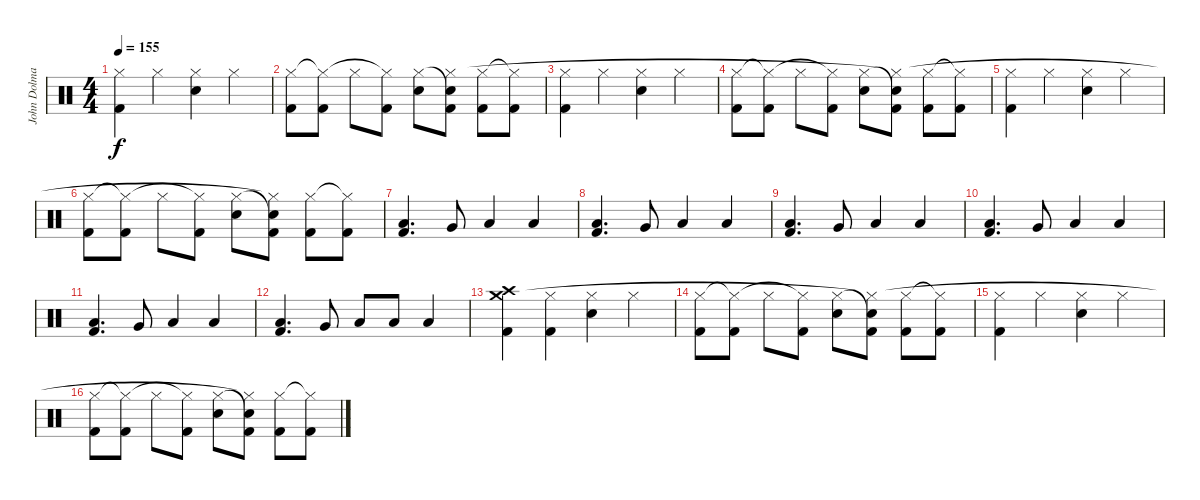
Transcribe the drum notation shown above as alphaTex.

\track ("John Dolmayan Drums" "John Dolma") {instrument percussion}
\staff {score}
\articulation defaults
\ts (4 4)
\tempo 155
\clef neutral
\ks c
("Kick (hit) 2" "Hi-Hat (closed)").4{dy f} "Hi-Hat (closed)".4 ("Electric Snare (hit)" "Hi-Hat (closed)").4 "Hi-Hat (closed)".4 |
("Kick (hit) 2" "Hi-Hat (closed)").8 ("Kick (hit) 2" "Hi-Hat (closed)"{t}).8 "Hi-Hat (closed)".8 ("Kick (hit) 2" "Hi-Hat (closed)"{t}).8 ("Electric Snare (hit)" "Hi-Hat (closed)").8 ("Kick (hit) 2" "Electric Snare (hit)"{t} "Hi-Hat (closed)"{t}).8 ("Kick (hit) 2" "Hi-Hat (closed)").8 ("Kick (hit) 2" "Hi-Hat (closed)"{t}).8 |
("Kick (hit) 2" "Hi-Hat (closed)").4 "Hi-Hat (closed)".4 ("Electric Snare (hit)" "Hi-Hat (closed)").4 "Hi-Hat (closed)".4 |
("Kick (hit) 2" "Hi-Hat (closed)").8 ("Kick (hit) 2" "Hi-Hat (closed)"{t}).8 "Hi-Hat (closed)".8 ("Kick (hit) 2" "Hi-Hat (closed)"{t}).8 ("Electric Snare (hit)" "Hi-Hat (closed)").8 ("Kick (hit) 2" "Electric Snare (hit)"{t} "Hi-Hat (closed)"{t}).8 ("Kick (hit) 2" "Hi-Hat (closed)").8 ("Kick (hit) 2" "Hi-Hat (closed)"{t}).8 |
("Kick (hit) 2" "Hi-Hat (closed)").4 "Hi-Hat (closed)".4 ("Electric Snare (hit)" "Hi-Hat (closed)").4 "Hi-Hat (closed)".4 |
("Kick (hit) 2" "Hi-Hat (closed)").8 ("Kick (hit) 2" "Hi-Hat (closed)"{t}).8 "Hi-Hat (closed)".8 ("Kick (hit) 2" "Hi-Hat (closed)"{t}).8 ("Electric Snare (hit)" "Hi-Hat (closed)").8 ("Kick (hit) 2" "Electric Snare (hit)"{t} "Hi-Hat (closed)"{t}).8 ("Kick (hit) 2" "Hi-Hat (closed)").8 ("Kick (hit) 2" "Hi-Hat (closed)"{t}).8 |
("Low Floor Tom (hit)" "Kick (hit) 2").4{d} "Very Low Tom (hit)".8 "Low Floor Tom (hit)".4 "Low Tom (hit)".4 |
("Low Floor Tom (hit)" "Kick (hit) 2").4{d} "Very Low Tom (hit)".8 "Low Floor Tom (hit)".4 "Low Tom (hit)".4 |
("Low Floor Tom (hit)" "Kick (hit) 2").4{d} "Very Low Tom (hit)".8 "Low Floor Tom (hit)".4 "Low Tom (hit)".4 |
("Low Floor Tom (hit)" "Kick (hit) 2").4{d} "Very Low Tom (hit)".8 "Low Floor Tom (hit)".4 "Low Tom (hit)".4 |
("Low Floor Tom (hit)" "Kick (hit) 2").4{d} "Very Low Tom (hit)".8 "Low Floor Tom (hit)".4 "Low Tom (hit)".4 |
("Low Floor Tom (hit)" "Kick (hit) 2").4{d} "Very Low Tom (hit)".8 "Low Floor Tom (hit)".8 "Low Floor Tom (hit)".8 "Low Tom (hit)".4 |
("Kick (hit) 2" "Crash high (hit)" "Crash medium (hit)").4 ("Kick (hit) 2" "Hi-Hat (closed)").4 ("Electric Snare (hit)" "Hi-Hat (closed)").4 "Hi-Hat (closed)".4 |
("Kick (hit) 2" "Hi-Hat (closed)").8 ("Kick (hit) 2" "Hi-Hat (closed)"{t}).8 "Hi-Hat (closed)".8 ("Kick (hit) 2" "Hi-Hat (closed)"{t}).8 ("Electric Snare (hit)" "Hi-Hat (closed)").8 ("Kick (hit) 2" "Electric Snare (hit)"{t} "Hi-Hat (closed)"{t}).8 ("Kick (hit) 2" "Hi-Hat (closed)").8 ("Kick (hit) 2" "Hi-Hat (closed)"{t}).8 |
("Kick (hit) 2" "Hi-Hat (closed)").4 "Hi-Hat (closed)".4 ("Electric Snare (hit)" "Hi-Hat (closed)").4 "Hi-Hat (closed)".4 |
("Kick (hit) 2" "Hi-Hat (closed)").8 ("Kick (hit) 2" "Hi-Hat (closed)"{t}).8 "Hi-Hat (closed)".8 ("Kick (hit) 2" "Hi-Hat (closed)"{t}).8 ("Electric Snare (hit)" "Hi-Hat (closed)").8 ("Kick (hit) 2" "Electric Snare (hit)"{t} "Hi-Hat (closed)"{t}).8 ("Kick (hit) 2" "Hi-Hat (closed)").8 ("Kick (hit) 2" "Hi-Hat (closed)"{t}).8
